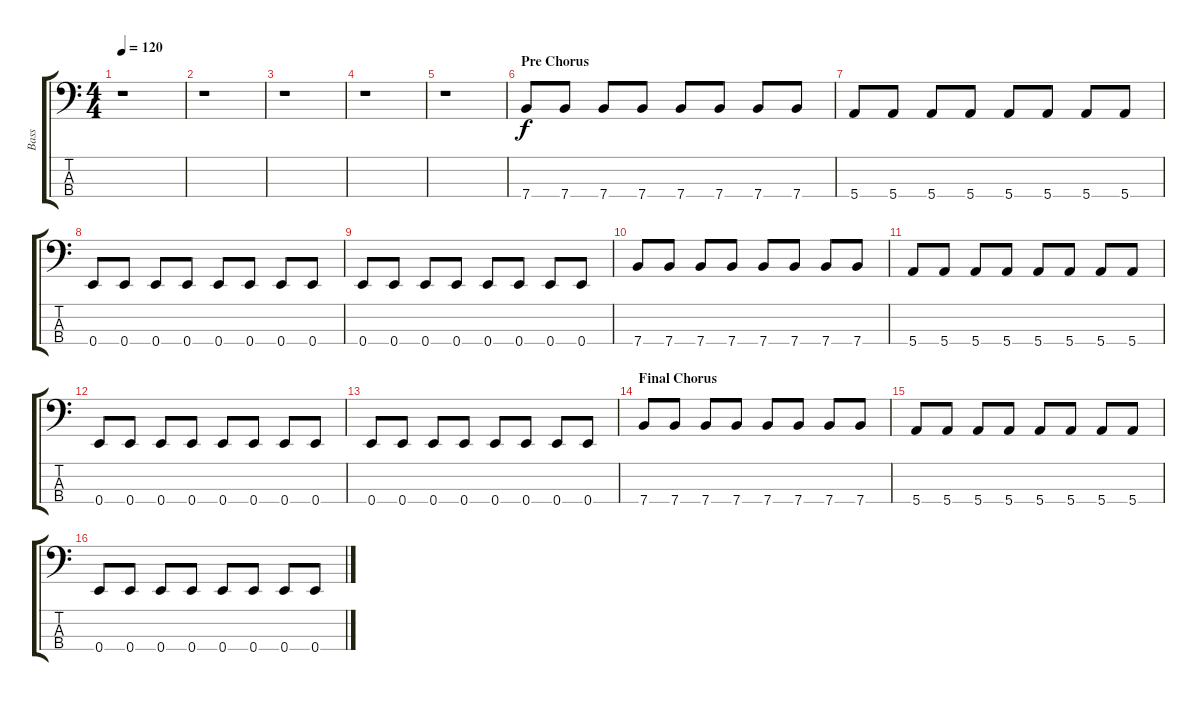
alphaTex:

\track ("Bass" "Bass") {instrument electricbassfinger}
\staff {score tabs}
\tuning (G2 D2 A1 E1) {hide}
\ts (4 4)
\tempo 120
\clef f4
\ks c
r.1{dy f} |
r.1 |
r.1 |
r.1 |
r.1 |
\section ("" "Pre Chorus")
7.4.8 7.4.8 7.4.8 7.4.8 7.4.8 7.4.8 7.4.8 7.4.8 |
5.4.8 5.4.8 5.4.8 5.4.8 5.4.8 5.4.8 5.4.8 5.4.8 |
0.4.8 0.4.8 0.4.8 0.4.8 0.4.8 0.4.8 0.4.8 0.4.8 |
0.4.8 0.4.8 0.4.8 0.4.8 0.4.8 0.4.8 0.4.8 0.4.8 |
7.4.8 7.4.8 7.4.8 7.4.8 7.4.8 7.4.8 7.4.8 7.4.8 |
5.4.8 5.4.8 5.4.8 5.4.8 5.4.8 5.4.8 5.4.8 5.4.8 |
0.4.8 0.4.8 0.4.8 0.4.8 0.4.8 0.4.8 0.4.8 0.4.8 |
0.4.8 0.4.8 0.4.8 0.4.8 0.4.8 0.4.8 0.4.8 0.4.8 |
\section ("" "Final Chorus")
7.4.8 7.4.8 7.4.8 7.4.8 7.4.8 7.4.8 7.4.8 7.4.8 |
5.4.8 5.4.8 5.4.8 5.4.8 5.4.8 5.4.8 5.4.8 5.4.8 |
0.4.8 0.4.8 0.4.8 0.4.8 0.4.8 0.4.8 0.4.8 0.4.8
